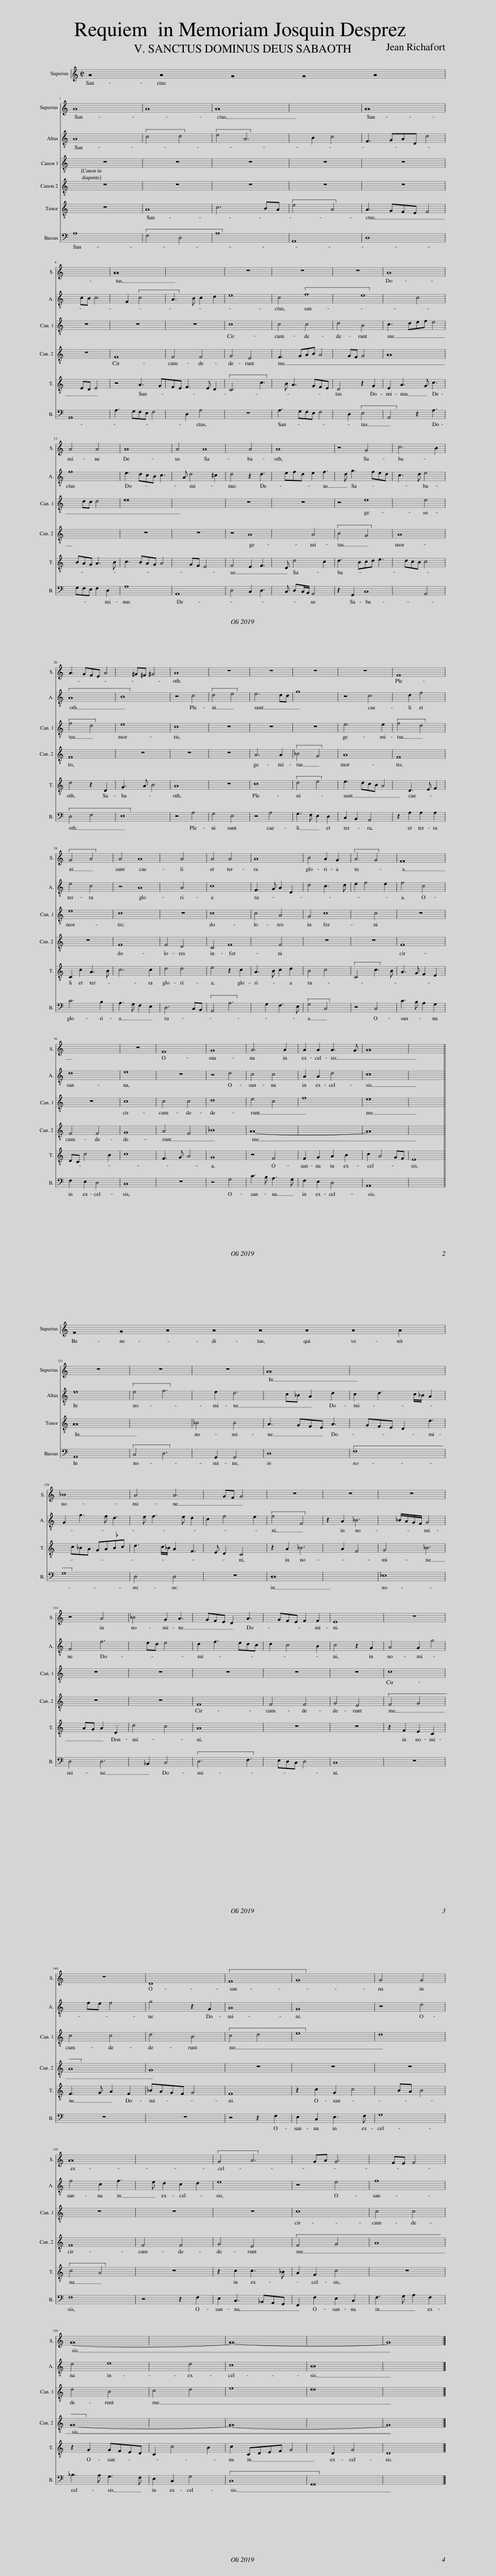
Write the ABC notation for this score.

X:1
%%score 1 2 3 4 5 6
L:1/8
M:2/2
I:linebreak $
K:C
U:s=!stemless!
V:1 treble
V:2 treble-8
V:3 treble-8
V:4 treble-8
V:5 treble-8
V:6 bass
V:1
 sA2 sA2 sG2 sG2 sA2 |$[Q:1/2=42] A8 | A8 | A8- | A8 | %5
 A8- |$ A8 | A8- | A8 | z8 | %10
 z8 | z8 | A8 |$ A4 A4 | A8 | %15
 A4 A4- | A4 A4 | A8 | z4 G4 | c6 B2 |$ %20
 A3 GFE A2- | A2 ^G^F ^G4 | A8 | z8 | z8 | %25
 z8 | z8 | F8 |$ (G4 A4) | A4 A4- | %30
 A4 A4 | A4 A4 | A8 | B4 A2 G2 | (A4 G4) | %35
 F8- |$ F8 | z8 | F8 | G8 | %40
 A6 A2 | A2 A2 A3 G | A8- | A8 ||$ sF2 sG2 sA2 sA2 sA2 sA2 sA2 A2 |$ %45
 z8 | z8 | z8 | A8- | A8 |$ %50
 _B8 | A4 A4- | A2 GF G4 | z8 | z8 | %55
 z8 |$ z4 A4 | _B4 G2 A2- | A GFE D2 A2- | A GFE F2 F2 | %60
 E8 | z8 |$ z8 | D8 | (F8 | %65
 G8) | G4 G4 |$ A8- | A8 | (G4 A4-) | %70
 A2 GA G4- | G2 FE F4 |$ G8- | G8- | G8- | %75
 G8- | G8 |] %77
V:2
 z8 z2 |$ A8 | (c4 d4) | (e4 A4-) | A2 B2 c4 | %5
 F3 GAD d2- |$ d2 cB c4- | c2 F2 (c4 | A3) B c2 d2 | e8 | %10
 c4 (f4- | f4 e4-) | e4 c4 |$ f8 | e3 dcB c2- | %15
 c A d4 ^c2 | d4 z2 d2- | d efd e2 f2- | f d g3 fed | c3 d e4 |$ %20
 (A8 | B8) | z4 c4 | (d4 e4) | e6 dc | %25
 g8 | z4 c4- | c2 d2 f4 |$ e4 c4 | z4 A4- | %30
 A4 A4 | c8 | F3 G A2 D2 | d4 c3 d | e2 f4 e2 | %35
 f4 c4 |$ d8 | e8 | z8 | z4 d4 | %40
 c4 c4 | A2 A2 d4 | c8- | c8 ||$ z16 |$ %45
 e8 | (e4 f4-) | f2 e2 d4- | d2 c_B A2 d2 | c2 d3 c/_B/ A2 |$ %50
 G2 g3 f d2- | d e f3 e d2 | c2 f4 e2 | (f4 F4) | z2 A2 _B4- | %55
 B2 _B/A/G/F/ G4 |$ F4 f4- | f2 ed e4 | d2 f3 edc | d2 c4 B2 | %60
 c4 z2 G2 | A4 G2 g2- |$ g2 fe f4 | g4 z2 G2 | A8 | %65
 G8 | z4 d4 |$ f4 c2 f2- | f e d2 c2 d2 | e8 | %70
 z4 e4 | f8 |$ d4 e4- | e4 d4 | c8 | %75
 B8- | B8 |] %77
V:3
 z8 z2 |$ z8 | z8 | z8 | z8 | %5
 z8 |$ z8 | z8 | z8 | c8 | %10
 c4 c4 | d4 B4 | c3 def e2- |$ e2 dc d4 | e8- | %15
 e8 | z8 | z8 | z4 e4- | e4 e4 |$ %20
 (f4 d4) | e8 | c8 | z8 | z8 | %25
 z8 | e6 e2 | (f4 d4) |$ e8 | c8 | %30
 z8 | c8 | c4 A4 | G4 c4- | c4 c4 | %35
 z8 |$ z8 | c8 | c4 c4 | d8 | %40
 e4 c4 | f8 | e8- | e8 ||$ z16 |$ %45
 z8 | z8 | z8 | z8 | z8 |$ %50
 z8 | z8 | z8 | z8 | z8 | %55
 z8 |$ z8 | z8 | z8 | z8 | %60
 z8 | c8 |$ c4 c4 | d4 B4 | (c4 d4 | %65
 e8) | d8 |$ z8 | z8 | z8 | %70
 c8 | c4 c4 |$ d4 B4 | c4 d4 | e8 | %75
 d8- | d8 |] %77
V:4
 z8 z2 |$ z8 | z8 | z8 | z8 | %5
 z8 |$ z8 | F8 | F4 F4 | G4 E4 | %10
 F3 GAB A2- | A2 GF G4 | A8- |$ A8 | z8 | %15
 z8 | z4 A4- | A4 A4 | (B4 G4) | A8 |$ %20
 F8 | z8 | z8 | z8 | A6 A2 | %25
 (_B4 G4) | A8 | F8 |$ z8 | F8 | %30
 F4 D4 | C4 F4- | F4 F4 | z8 | z8 | %35
 F8 |$ F4 F4 | G8 | A4 F4 | _B8 | %40
 A8- | A8- | A8- | A8 ||$ z16 |$ %45
 z8 | z8 | z8 | z8 | z8 |$ %50
 z8 | z8 | z8 | z8 | z8 | %55
 z8 |$ z8 | z8 | F8 | F4 F4 | %60
 G4 E4 | (F4 G4 |$ A8) | G8 | z8 | %65
 z8 | z8 |$ F8 | F4 F4 | G4 E4 | %70
 (F4 G4 | A8 |$ G8-) | G8- | G8- | %75
 G8- | G8 |] %77
V:5
 z8 z2 |$ z8 | A8 | c6 BA | (e4 A4) | %5
 A3 GFE F2- |$ F2 ED E4 | z4 A3 G |FE F3 E D2 | (C6 c2-) | %10
 c B A3 GFE | D4 z2 G2 | E2 A3 G c2- |$ c BAG A3 B | c3 BAG A2- | %15
 A2 GF E4 | F4 E2 F2- | F D d4 c2 | d3 Bcd e2- | e dcB c4 |$ %20
 d4 z2 D2 | G3 A B4 | A8 | z8 | c8 | %25
 (d4 e4) | e3 dcB A2- | A2 D3 E F2 |$ C2 c2 A3 B | c6 c2 | %30
 d4 d4 | e4 z2 c2 | A3 B c2 d2 | B4 c4 | (C4 c3) B | %35
 A3 G F2 E2 |$ DC c4 B2 | c8 | F3 G A4 | G8 | %40
 z4 F4 | F2 G2 A2 B2 | c2 A4 GF | E8 ||$ z16 |$ %45
 A8- | A8 | _B4 B4 | A3 GFE A2- | A GFE D2 d2- |$ %50
 d c_BA GA_Bc | d3 c/_B/ A2 F2- | F E D2 C4 | z2 A2 _B4- | B2 A2 F4 | %55
 G4 _B4- |$ B2 AG A2 D2 | d4 c4 | A8 | z8 | %60
 z8 | z2 F2 E2 C2 |$ F3 G A2 F2 | _BAGF G4 | F8 | %65
 z2 c2 G2 c2- | c2 BA B4 |$ (c4 A4) | z8 | z2 c2 c3 _B | %70
 A2 F2 c4 | z8 |$ z2 G2 GFED | C2 c4 B2 | c2 CDEF G2- | %75
 G2 D2 G4 | D8 |] %77
V:6
 z8 z2 |$ A,8 | (F,4 D,4 | A,8) | A,,8 | %5
 D,8 |$ A,,8 | A,3 G,F,E, F,2- | F,2 D,2 A,4 | z8 | %10
 A,3 G,F,E, F,2- | F,2 D,2 (E,4 | A,,4) z2 A,2- |$ A, G,F,E, F,2 D,2 | A,8 | %15
 A,,8 | D,4 C,2 D,2- | D, C, D,C,/B,,/ A,,4 | z2 G,,2 C,4- | C,4 A,,4 |$ %20
 (D,4 F,4 | E,8) | z4 A,4 | G,4 E,4 | z4 A,4 | %25
 G,3 F, E,2 D,2 | C,2 B,,2 A,,4 | z2 A,2 A,2 A,2 |$ C6 B,2 | A,3 G, F,2 E,2 | %30
 D,6 C,B,, | (A,,4 A,4-) | A,2 G,2 F,3 E, | (G,4 C,4) | z4 C,4 | %35
 C3 B, A,2 G,2 |$ F,2 E,2 D,4 | C,8 | z8 | z4 G,4 | %40
 C3 B, A,3 G, | F,2 E,2 D,4 | A,,8- | A,,8 ||$ z16 |$ %45
 A,,8 | (C,4 D,4-) | D,2 G,,2 G,,4 | D,8 | (F,8 |$ %50
 G,8) | D,4 D,4 | z8 | D,8- | D,8 | %55
 _E,8 |$ D,4 D,4- | D,2 _B,,2 C,4 | (D,6 F,2-) | F, E,D,C, D,4 | %60
 C,8 | z8 |$ z8 | z8 | z4 z2 F,2 | %65
 E,2 C,2 E,3 F, | G,8 |$ F,8 | z4 z2 F,2 | E,2 C,3 _B,,A,,G,, | %70
 F,,2 F,2 E,2 C,2 | F,3 G, A,2 F,2 |$ _B,3 A, G,3 F, | E,2 C,2 G,4 | (C,8 | %75
 G,,8-) | G,,8 |] %77
